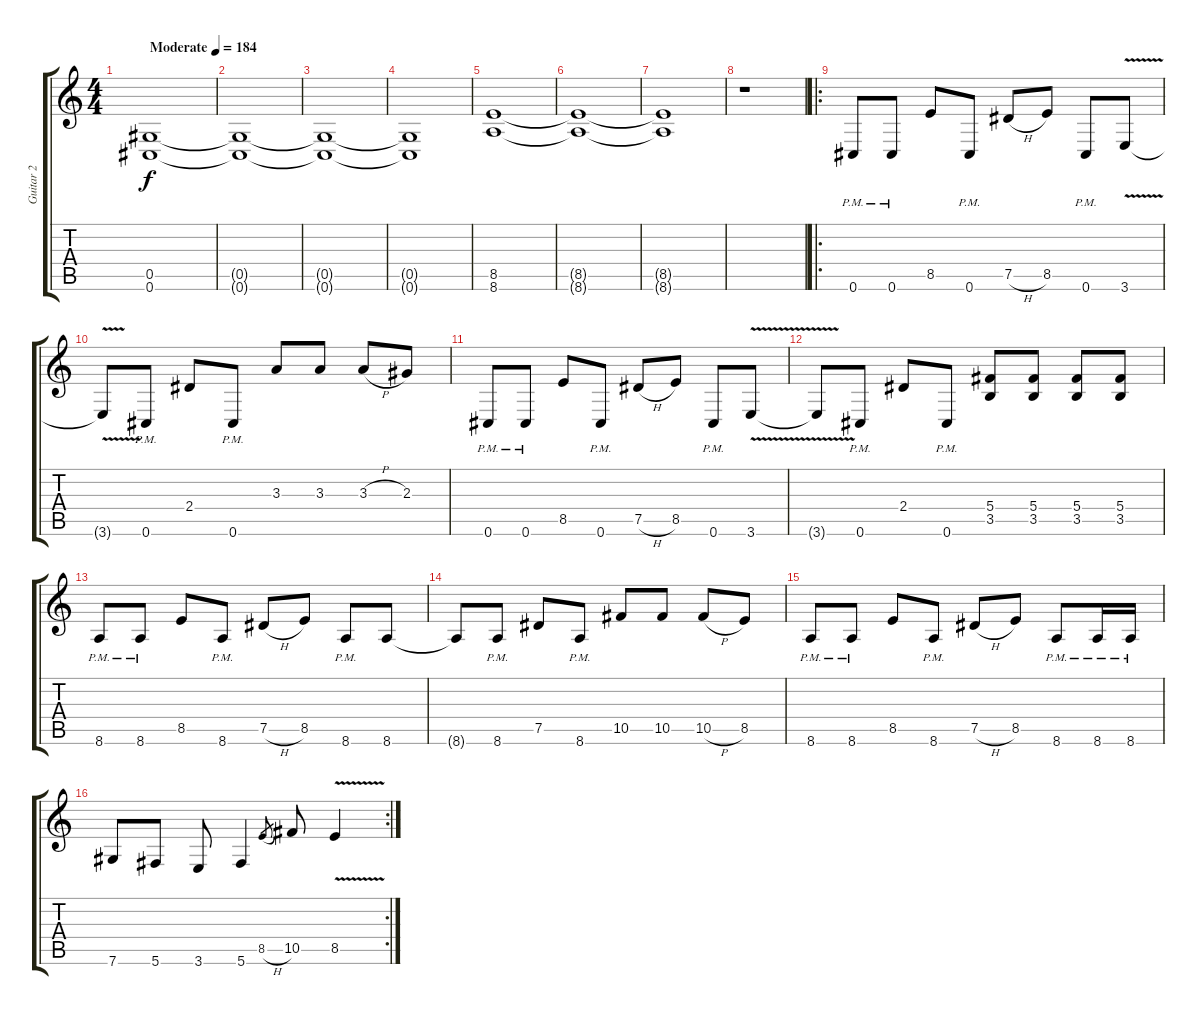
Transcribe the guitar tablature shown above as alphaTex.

\track ("Guitar 2" "Guitar 2") {instrument distortionguitar}
\staff {score tabs}
\tuning (Eb4 Bb3 Gb3 Db3 Ab2 Db2) {hide}
\ts (4 4)
\tempo (184 "Moderate")
\clef g2
\ks c
(0.5 0.6).1{dy f instrument distortionguitar} |
(0.5{t} 0.6{t}).1 |
(0.5{t} 0.6{t}).1 |
(0.5{t} 0.6{t}).1 |
(8.5 8.6).1 |
(8.5{t} 8.6{t}).1 |
(8.5{t} 8.6{t}).1 |
r.1 |
\ro
0.6{pm}.8 0.6{pm}.8 8.5.8 0.6{pm}.8 7.5{h}.8 8.5.8 0.6{pm}.8 3.6{v}.8 |
3.6{t}.8 0.6{pm}.8 2.4.8 0.6{pm}.8 3.3.8 3.3.8 3.3{h}.8 2.3.8 |
0.6{pm}.8 0.6{pm}.8 8.5.8 0.6{pm}.8 7.5{h}.8 8.5.8 0.6{pm}.8 3.6{v}.8 |
3.6{t}.8 0.6{pm}.8 2.4.8 0.6{pm}.8 (5.4 3.5).8 (5.4 3.5).8 (5.4 3.5).8 (5.4 3.5).8 |
8.6{pm}.8 8.6{pm}.8 8.5.8 8.6{pm}.8 7.5{h}.8 8.5.8 8.6{pm}.8 8.6.8 |
8.6{t}.8 8.6{pm}.8 7.5.8 8.6{pm}.8 10.5.8 10.5.8 10.5{h}.8 8.5.8 |
8.6{pm}.8 8.6{pm}.8 8.5.8 8.6{pm}.8 7.5{h}.8 8.5.8 8.6{pm}.8 8.6{pm}.16 8.6{pm}.16 |
\rc 2
7.6.8 5.6.8 3.6.8 5.6.4 8.5{h}.8{gr} 10.5.8 8.5{v}.4
